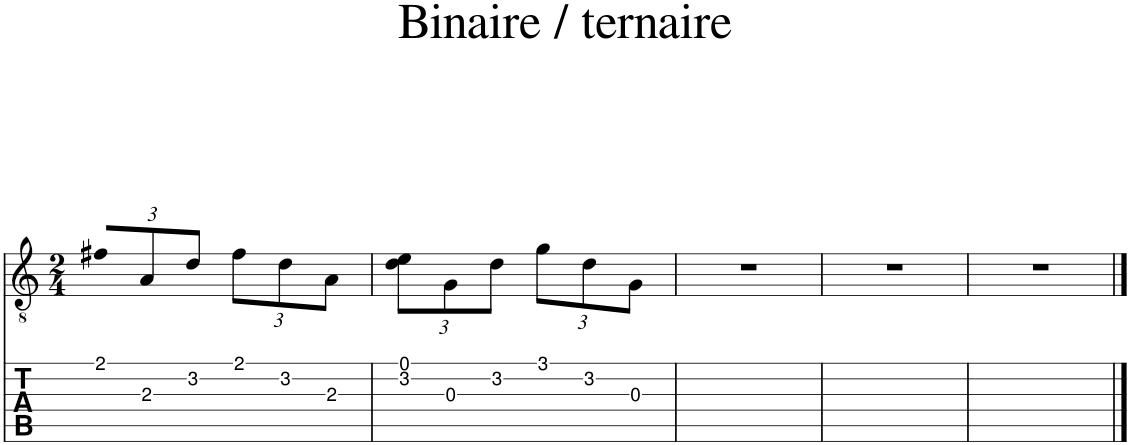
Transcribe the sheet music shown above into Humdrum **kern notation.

**kern	**kern
*part1	*part1
*staff2	*staff1
*I"Guitar	*
*I'Guit.	*
*stria6	*
*	*clefGv2
*k[]	*k[]
*M2/4	*M2/4
*Xbrackettup	*Xbrackettup
=1	=1
12f#L	12f#XL
12A	12A/
12dJ	12d/J
12f#L	12f#\L
12d	12d\
12AJ	12A\J
=2	=2
12d\ 12e\L	12d\ 12e\L
12G	12G\
12dJ	12d\J
12gL	12g\L
12d	12d\
12GJ	12G\J
=3	=3
2r	2r
=4	=4
2r	2r
=5	=5
2r	2r
==	==
*-	*-
